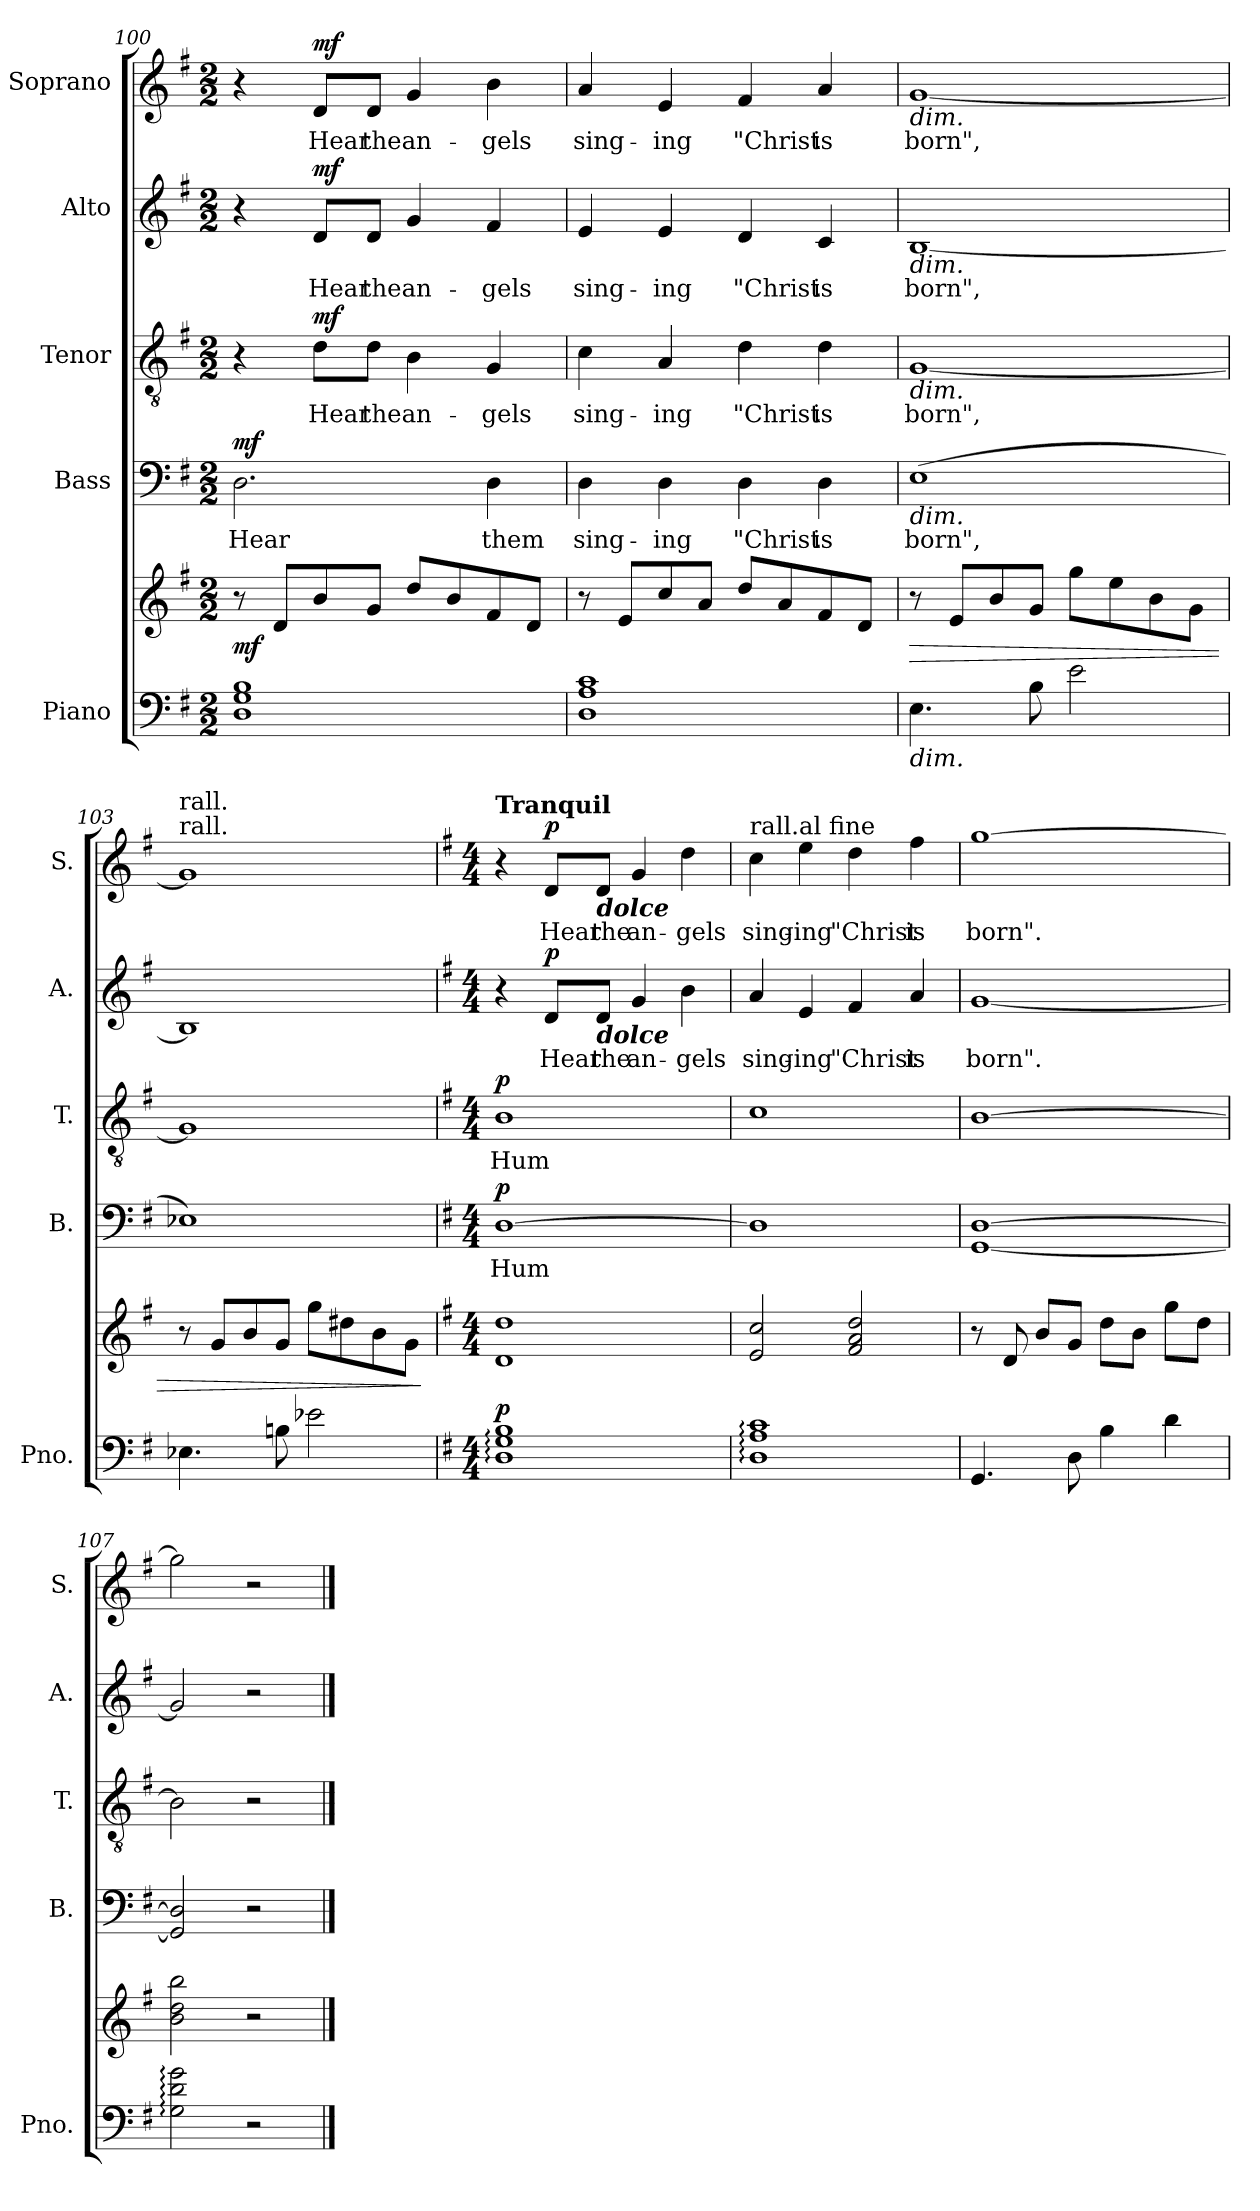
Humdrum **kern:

**kern	**kern	**dynam	**kern	**text	**dynam	**kern	**text	**dynam	**kern	**text	**dynam	**kern	**text	**dynam
*part5	*part5	*part5	*part4	*part4	*part4	*part3	*part3	*part3	*part2	*part2	*part2	*part1	*part1	*part1
*staff6	*staff5	*staff5/6	*staff4	*staff4	*staff4	*staff3	*staff3	*staff3	*staff2	*staff2	*staff2	*staff1	*staff1	*staff1
*I"Piano	*	*	*I"Bass	*	*	*I"Tenor	*	*	*I"Alto	*	*	*I"Soprano	*	*
*I'Pno.	*	*	*I'B.	*	*	*I'T.	*	*	*I'A.	*	*	*I'S.	*	*
*clefF4	*clefG2	*	*clefF4	*	*	*clefGv2	*	*	*clefG2	*	*	*clefG2	*	*
*k[f#]	*k[f#]	*	*k[f#]	*	*	*k[f#]	*	*	*k[f#]	*	*	*k[f#]	*	*
*M2/2	*M2/2	*	*M2/2	*	*	*M2/2	*	*	*M2/2	*	*	*M2/2	*	*
=100	=100	=100	=100	=100	=100	=100	=100	=100	=100	=100	=100	=100	=100	=100
!	!	!LO:DY:b	!	!LO:LY:b	!LO:DY:a	!	!	!	!	!	!	!	!	!
1D 1G 1B	8r	mf	2.D\	Hear	mf	4r	.	.	4r	.	.	4r	.	.
.	8d/L	.	.	.	.	.	.	.	.	.	.	.	.	.
!	!	!	!	!	!	!	!LO:LY:b	!LO:DY:a	!	!LO:LY:b	!LO:DY:a	!	!LO:LY:b	!LO:DY:a
.	8b/	.	.	.	.	8d\L	Hear	mf	8d/L	Hear	mf	8d/L	Hear	mf
!	!	!	!	!	!	!	!LO:LY:b	!	!	!LO:LY:b	!	!	!LO:LY:b	!
.	8g/J	.	.	.	.	8d\J	the	.	8d/J	the	.	8d/J	the	.
!	!	!	!	!	!	!	!LO:LY:b	!	!	!LO:LY:b	!	!	!LO:LY:b	!
.	8dd/L	.	.	.	.	4B\	an-	.	4g/	an-	.	4g/	an-	.
.	8b/	.	.	.	.	.	.	.	.	.	.	.	.	.
!	!	!	!	!LO:LY:b	!	!	!LO:LY:b	!	!	!LO:LY:b	!	!	!LO:LY:b	!
.	8f#/	.	4D\	them	.	4G/	-gels	.	4f#/	-gels	.	4b\	-gels	.
.	8d/J	.	.	.	.	.	.	.	.	.	.	.	.	.
=101	=101	=101	=101	=101	=101	=101	=101	=101	=101	=101	=101	=101	=101	=101
!	!	!	!	!LO:LY:b	!	!	!LO:LY:b	!	!	!LO:LY:b	!	!	!LO:LY:b	!
1D 1A 1c	8r	.	4D\	sing-	.	4c\	sing-	.	4e/	sing-	.	4a/	sing-	.
.	8e/L	.	.	.	.	.	.	.	.	.	.	.	.	.
!	!	!	!	!LO:LY:b	!	!	!LO:LY:b	!	!	!LO:LY:b	!	!	!LO:LY:b	!
.	8cc/	.	4D\	-ing	.	4A/	-ing	.	4e/	-ing	.	4e/	-ing	.
.	8a/J	.	.	.	.	.	.	.	.	.	.	.	.	.
!	!	!	!	!LO:LY:b	!	!	!LO:LY:b	!	!	!LO:LY:b	!	!	!LO:LY:b	!
.	8dd/L	.	4D\	"Christ	.	4d\	"Christ	.	4d/	"Christ	.	4f#/	"Christ	.
.	8a/	.	.	.	.	.	.	.	.	.	.	.	.	.
!	!	!	!	!LO:LY:b	!	!	!LO:LY:b	!	!	!LO:LY:b	!	!	!LO:LY:b	!
.	8f#/	.	4D\	is	.	4d\	is	.	4c/	is	.	4a/	is	.
.	8d/J	.	.	.	.	.	.	.	.	.	.	.	.	.
=102	=102	=102	=102	=102	=102	=102	=102	=102	=102	=102	=102	=102	=102	=102
!	!	!	!	!	!	!	!	!	!	!	!	!LO:TX:b:i:t=dim.	!	!
!	!	!	!	!	!	!	!	!	!LO:TX:b:i:t=dim.	!	!	!	!	!
!	!	!	!	!	!	!LO:TX:b:i:t=dim.	!	!	!	!	!	!	!	!
!	!	!	!LO:TX:b:i:t=dim.	!	!	!	!	!	!	!	!	!	!	!
!LO:TX:b:i:t=dim.	!	!	!	!	!	!	!	!	!	!	!	!	!	!
!	!	!LO:HP:b	!	!LO:LY:b	!	!	!LO:LY:b	!	!	!LO:LY:b	!	!	!LO:LY:b	!
4.E\	8r	>	(1E	born",	.	[1G	born",	.	[1B	born",	.	[1g	born",	.
.	8e/L	.	.	.	.	.	.	.	.	.	.	.	.	.
.	8b/	.	.	.	.	.	.	.	.	.	.	.	.	.
8B\	8g/J	.	.	.	.	.	.	.	.	.	.	.	.	.
2e\	8gg\L	.	.	.	.	.	.	.	.	.	.	.	.	.
.	8ee\	.	.	.	.	.	.	.	.	.	.	.	.	.
.	8b\	.	.	.	.	.	.	.	.	.	.	.	.	.
.	8g\J	.	.	.	.	.	.	.	.	.	.	.	.	.
!!LO:LB:g=z
=103	=103	=103	=103	=103	=103	=103	=103	=103	=103	=103	=103	=103	=103	=103
!	!	!	!	!	!	!	!	!	!	!	!	!LO:TX:a:t=rall.	!	!
!	!	!	!	!	!	!	!	!	!	!	!	!LO:TX:a:t=rall.	!	!
4.E-X\	8r	.	1E-X)	.	.	1G]	.	.	1B]	.	.	1g]	.	.
.	8g/L	.	.	.	.	.	.	.	.	.	.	.	.	.
.	8b/	.	.	.	.	.	.	.	.	.	.	.	.	.
8Bn\	8g/J	.	.	.	.	.	.	.	.	.	.	.	.	.
2e-X\	8gg\L	.	.	.	.	.	.	.	.	.	.	.	.	.
.	8dd#X\	.	.	.	.	.	.	.	.	.	.	.	.	.
.	8b\	.	.	.	.	.	.	.	.	.	.	.	.	.
.	8g\J	.	.	.	.	.	.	.	.	.	.	.	.	.
.	.	]	.	.	.	.	.	.	.	.	.	.	.	.
=104	=104	=104	=104	=104	=104	=104	=104	=104	=104	=104	=104	=104	=104	=104
*k[f#]	*k[f#]	*	*k[f#]	*	*	*k[f#]	*	*	*k[f#]	*	*	*k[f#]	*	*
*M4/4	*M4/4	*	*M4/4	*	*	*M4/4	*	*	*M4/4	*	*	*M4/4	*	*
*	*	*	*	*	*	*	*	*	*	*	*	*MM92	*	*
!	!	!	!	!	!	!	!	!	!	!	!	!LO:TX:a:B:t=Tranquil	!	!
!	!	!LO:DY:a=2	!	!LO:LY:b	!LO:DY:a	!	!LO:LY:b	!LO:DY:a	!	!	!	!	!	!
1D: 1G: 1B: 1dyy: 1ddyy:	1d 1dd	p	[1D	Hum	p	1B	Hum	p	4r	.	.	4r	.	.
!	!	!	!	!	!	!	!	!	!	!LO:LY:b	!LO:DY:a	!	!LO:LY:b	!LO:DY:a
.	.	.	.	.	.	.	.	.	8d/L	Hear	p	8d/L	Hear	p
!	!	!	!	!	!	!	!	!	!	!	!	!LO:TX:b:Bi:t=dolce	!	!
!	!	!	!	!	!	!	!	!	!LO:TX:b:Bi:t=dolce	!	!	!	!	!
!	!	!	!	!	!	!	!	!	!	!LO:LY:b	!	!	!LO:LY:b	!
.	.	.	.	.	.	.	.	.	8d/J	the	.	8d/J	the	.
!	!	!	!	!	!	!	!	!	!	!LO:LY:b	!	!	!LO:LY:b	!
.	.	.	.	.	.	.	.	.	4g/	an-	.	4g/	an-	.
!	!	!	!	!	!	!	!	!	!	!LO:LY:b	!	!	!LO:LY:b	!
.	.	.	.	.	.	.	.	.	4b\	-gels	.	4dd\	-gels	.
=105	=105	=105	=105	=105	=105	=105	=105	=105	=105	=105	=105	=105	=105	=105
!	!	!	!	!	!	!	!	!	!	!	!	!LO:TX:a:t=rall.al fine	!	!
!	!	!	!	!	!	!	!	!	!	!LO:LY:b	!	!	!LO:LY:b	!
1D: 1A: 1c: 1eyy: 1ccyy:	2e/ 2cc/	.	1D]	.	.	1c	.	.	4a/	sing-	.	4cc\	sing-	.
!	!	!	!	!	!	!	!	!	!	!LO:LY:b	!	!	!LO:LY:b	!
.	.	.	.	.	.	.	.	.	4e/	-ing	.	4ee\	-ing	.
!	!	!	!	!	!	!	!	!	!	!LO:LY:b	!	!	!LO:LY:b	!
.	2f#/ 2a/ 2dd/	.	.	.	.	.	.	.	4f#/	"Christ	.	4dd\	"Christ	.
!	!	!	!	!	!	!	!	!	!	!LO:LY:b	!	!	!LO:LY:b	!
.	.	.	.	.	.	.	.	.	4a/	is	.	4ff#\	is	.
=106	=106	=106	=106	=106	=106	=106	=106	=106	=106	=106	=106	=106	=106	=106
!	!	!	!	!	!	!	!	!	!	!LO:LY:b	!	!	!LO:LY:b	!
4.GG/	8r	.	[1GG [1D	.	.	[1B	.	.	[1g	born".	.	[1gg	born".	.
.	8d/	.	.	.	.	.	.	.	.	.	.	.	.	.
.	8b/L	.	.	.	.	.	.	.	.	.	.	.	.	.
8D\	8g/J	.	.	.	.	.	.	.	.	.	.	.	.	.
4B\	8dd\L	.	.	.	.	.	.	.	.	.	.	.	.	.
.	8b\J	.	.	.	.	.	.	.	.	.	.	.	.	.
4d\	8gg\L	.	.	.	.	.	.	.	.	.	.	.	.	.
.	8dd\J	.	.	.	.	.	.	.	.	.	.	.	.	.
=107	=107	=107	=107	=107	=107	=107	=107	=107	=107	=107	=107	=107	=107	=107
2G\: 2d\: 2g\: 2b\yy: 2dd\yy: 2bb\yy:	2b\ 2dd\ 2bb\	.	2GG/] 2D/]	.	.	2B\]	.	.	2g/]	.	.	2gg\]	.	.
2r	2r	.	2r	.	.	2r	.	.	2r	.	.	2r	.	.
==	==	==	==	==	==	==	==	==	==	==	==	==	==	==
*-	*-	*-	*-	*-	*-	*-	*-	*-	*-	*-	*-	*-	*-	*-
